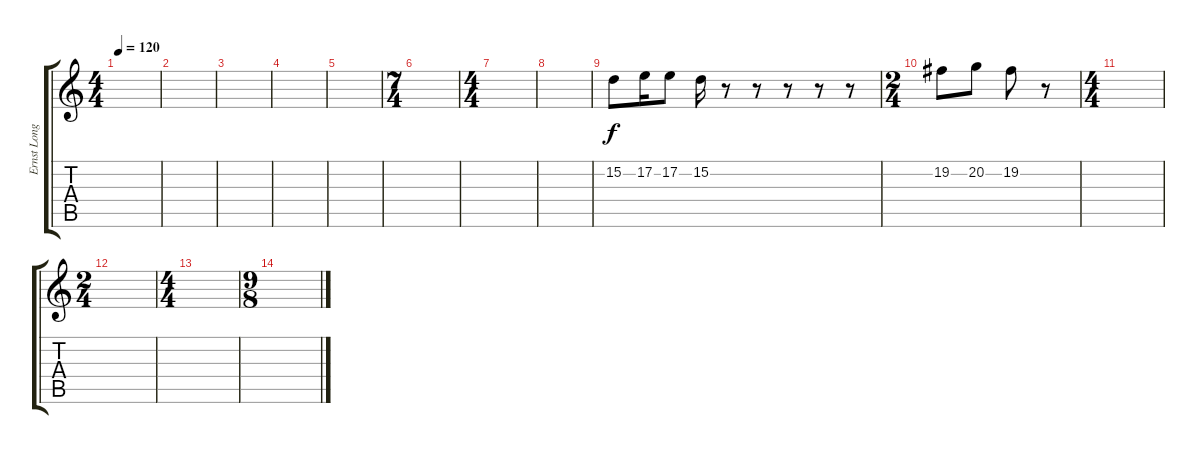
\track ("Ernst Long" "Ernst Long") {instrument trumpet}
\staff {score tabs}
\tuning (E4 B3 G3 D3 A2 E2) {hide}
\ts (4 4)
\tempo 120
\clef g2
\ks c
|
|
|
|
|
\ts (7 4)
|
\ts (4 4)
|
|
15.2.8 17.2.16 17.2.8 15.2.16 r.8 r.8 r.8 r.8 r.8 |
\ts (2 4)
19.2.8 20.2.8 19.2.8 r.8 |
\ts (4 4)
|
\ts (2 4)
|
\ts (4 4)
|
\ts (9 8)
